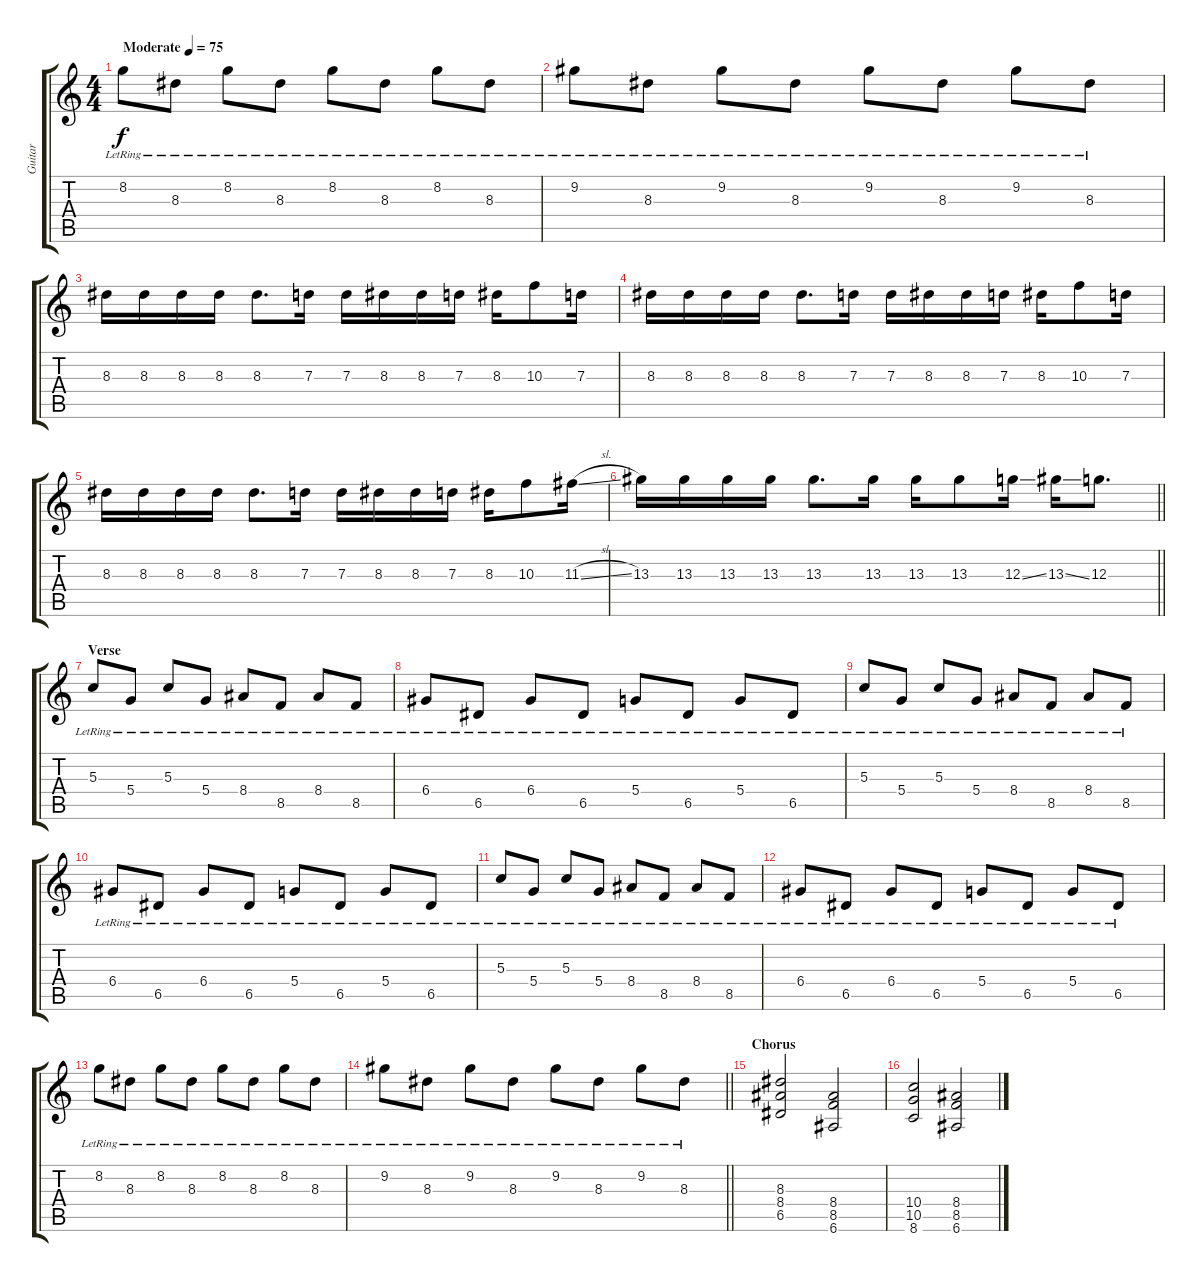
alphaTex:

\track ("Guitar" "Guitar") {instrument acousticguitarsteel}
\staff {score tabs}
\tuning (E4 B3 G3 D3 A2 E2) {hide}
\ts (4 4)
\tempo (75 "Moderate")
\clef g2
\ks c
8.2{lr}.8{dy f instrument acousticguitarsteel} 8.3{lr}.8 8.2{lr}.8 8.3{lr}.8 8.2{lr}.8 8.3{lr}.8 8.2{lr}.8 8.3{lr}.8 |
9.2{lr}.8 8.3{lr}.8 9.2{lr}.8 8.3{lr}.8 9.2{lr}.8 8.3{lr}.8 9.2{lr}.8 8.3{lr}.8 |
8.3.16{instrument distortionguitar} 8.3.16 8.3.16 8.3.16 8.3.8{d} 7.3.16 7.3.16 8.3.16 8.3.16 7.3.16 8.3.16 10.3.8 7.3.16 |
8.3.16 8.3.16 8.3.16 8.3.16 8.3.8{d} 7.3.16 7.3.16 8.3.16 8.3.16 7.3.16 8.3.16 10.3.8 7.3.16 |
8.3.16 8.3.16 8.3.16 8.3.16 8.3.8{d} 7.3.16 7.3.16 8.3.16 8.3.16 7.3.16 8.3.16 10.3.8 11.3{sl}.16 |
\barLineRight lightlight
13.3.16 13.3.16 13.3.16 13.3.16 13.3.8{d} 13.3.16 13.3.16 13.3.8 12.3{ss}.16 13.3{ss}.16 12.3.8{d} |
\section ("" "Verse")
5.3{lr}.8{instrument electricguitarjazz} 5.4{lr}.8 5.3{lr}.8 5.4{lr}.8 8.4{lr}.8 8.5{lr}.8 8.4{lr}.8 8.5{lr}.8 |
6.4{lr}.8 6.5{lr}.8 6.4{lr}.8 6.5{lr}.8 5.4{lr}.8 6.5{lr}.8 5.4{lr}.8 6.5{lr}.8 |
5.3{lr}.8 5.4{lr}.8 5.3{lr}.8 5.4{lr}.8 8.4{lr}.8 8.5{lr}.8 8.4{lr}.8 8.5{lr}.8 |
6.4{lr}.8 6.5{lr}.8 6.4{lr}.8 6.5{lr}.8 5.4{lr}.8 6.5{lr}.8 5.4{lr}.8 6.5{lr}.8 |
5.3{lr}.8 5.4{lr}.8 5.3{lr}.8 5.4{lr}.8 8.4{lr}.8 8.5{lr}.8 8.4{lr}.8 8.5{lr}.8 |
6.4{lr}.8 6.5{lr}.8 6.4{lr}.8 6.5{lr}.8 5.4{lr}.8 6.5{lr}.8 5.4{lr}.8 6.5{lr}.8 |
8.2{lr}.8 8.3{lr}.8 8.2{lr}.8 8.3{lr}.8 8.2{lr}.8 8.3{lr}.8 8.2{lr}.8 8.3{lr}.8 |
\barLineRight lightlight
9.2{lr}.8 8.3{lr}.8 9.2{lr}.8 8.3{lr}.8 9.2{lr}.8 8.3{lr}.8 9.2{lr}.8 8.3{lr}.8 |
\section ("" "Chorus")
(8.3 8.4 6.5).2{instrument overdrivenguitar} (8.4 8.5 6.6).2 |
(10.4 10.5 8.6).2 (8.4 8.5 6.6).2
